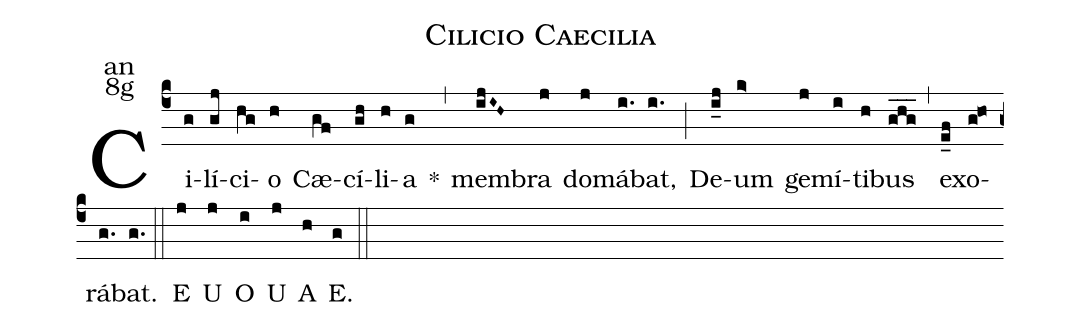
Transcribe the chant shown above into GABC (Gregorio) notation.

name:Cilicio Caecilia;
office-part:an;
mode:8g;
%%
(c4) Ci(g)lí(gj)ci(hg)o(h) Cæ(gf)cí(gh)li(h)a(g)
<sp>*</sp>(,)
mem(ijI~H~)bra(j) do(j)má(i.)bat,(i.) (;)
De(i_j)um(k>) ge(j)mí(i)ti(h)bus(ghg___) (,)
ex(e_f)o(g@ho)rá(g.)bat.(g.) (::)
<eu>E(j) U(j) O(i) U(j) A(h) E.(g) </eu>(::)
